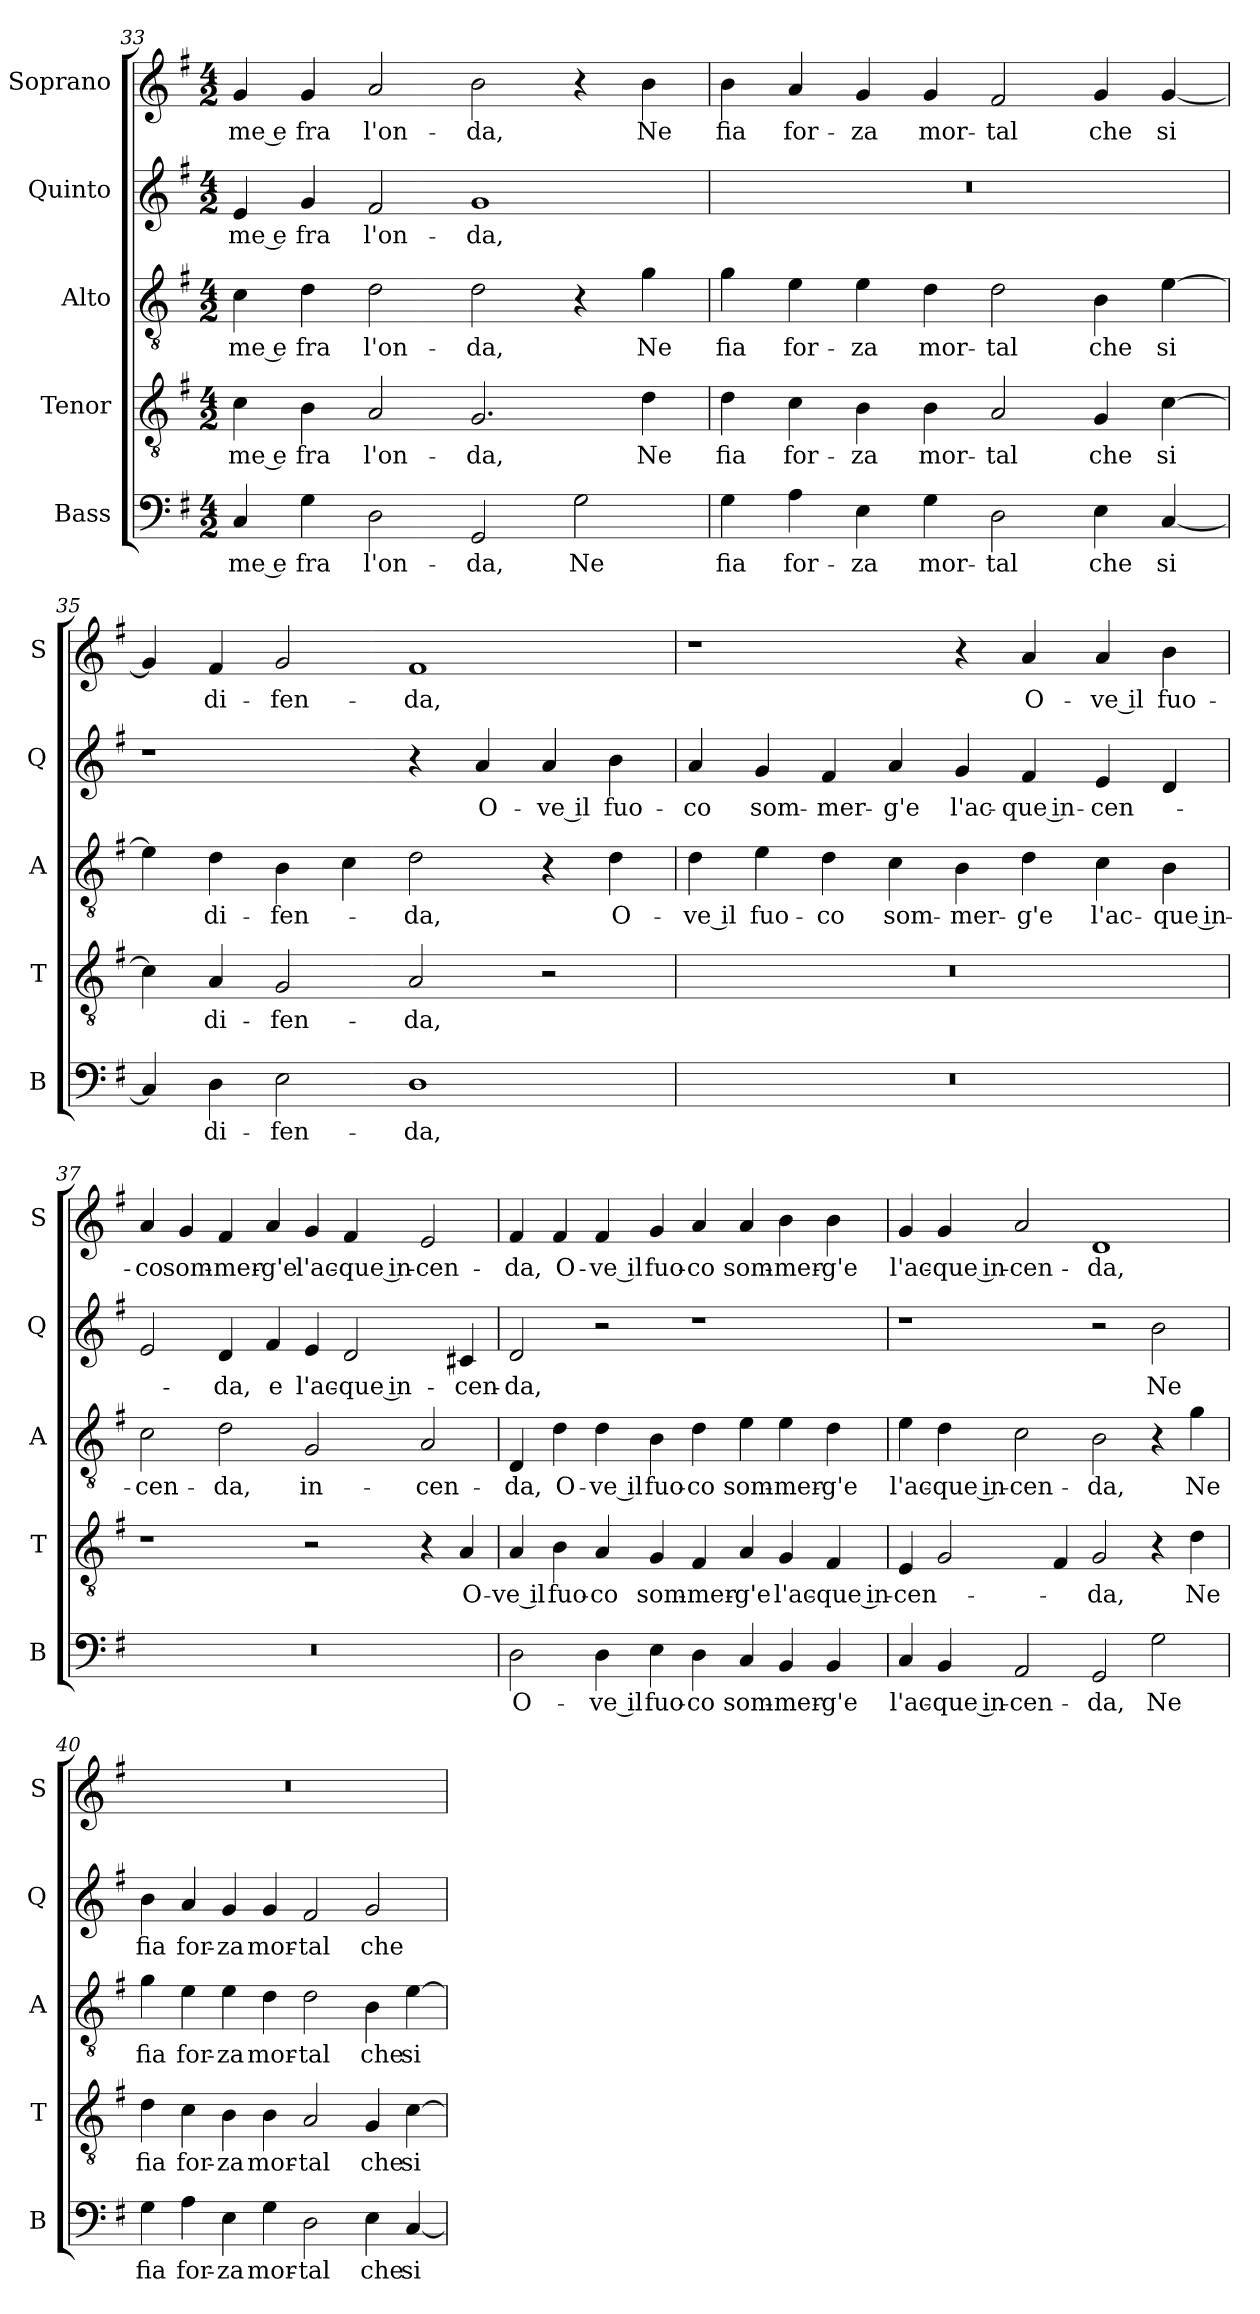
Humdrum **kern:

**kern	**text	**kern	**text	**kern	**text	**kern	**text	**kern	**text
*part5	*part5	*part4	*part4	*part3	*part3	*part2	*part2	*part1	*part1
*staff5	*staff5	*staff4	*staff4	*staff3	*staff3	*staff2	*staff2	*staff1	*staff1
*I"Bass	*	*I"Tenor	*	*I"Alto	*	*I"Quinto	*	*I"Soprano	*
*I'B	*	*I'T	*	*I'A	*	*I'Q	*	*I'S	*
*clefF4	*	*clefGv2	*	*clefGv2	*	*clefG2	*	*clefG2	*
*k[f#]	*	*k[f#]	*	*k[f#]	*	*k[f#]	*	*k[f#]	*
*G:	*	*G:	*	*G:	*	*G:	*	*G:	*
*M4/2	*	*M4/2	*	*M4/2	*	*M4/2	*	*M4/2	*
=33	=33	=33	=33	=33	=33	=33	=33	=33	=33
!	!LO:LY:b	!	!LO:LY:b	!	!LO:LY:b	!	!LO:LY:b	!	!LO:LY:b
4C/	-me e	4c\	-me e	4c\	-me e	4e/	-me e	4g/	-me e
!	!LO:LY:b	!	!LO:LY:b	!	!LO:LY:b	!	!LO:LY:b	!	!LO:LY:b
4G\	fra	4B\	fra	4d\	fra	4g/	fra	4g/	fra
!	!LO:LY:b	!	!LO:LY:b	!	!LO:LY:b	!	!LO:LY:b	!	!LO:LY:b
2D\	l'on-	2A/	l'on-	2d\	l'on-	2f#/	l'on-	2a/	l'on-
!	!LO:LY:b	!	!LO:LY:b	!	!LO:LY:b	!	!LO:LY:b	!	!LO:LY:b
2GG/	-da,	2.G/	-da,	2d\	-da,	1g	-da,	2b\	-da,
!	!LO:LY:b	!	!	!	!	!	!	!	!
2G\	Ne	.	.	4r	.	.	.	4r	.
!	!	!	!LO:LY:b	!	!LO:LY:b	!	!	!	!LO:LY:b
.	.	4d\	Ne	4g\	Ne	.	.	4b\	Ne
!!LO:PB:g=z
=34	=34	=34	=34	=34	=34	=34	=34	=34	=34
!	!LO:LY:b	!	!LO:LY:b	!	!LO:LY:b	!	!	!	!LO:LY:b
4G\	fia	4d\	fia	4g\	fia	0r	.	4b\	fia
!	!LO:LY:b	!	!LO:LY:b	!	!LO:LY:b	!	!	!	!LO:LY:b
4A\	for-	4c\	for-	4e\	for-	.	.	4a/	for-
!	!LO:LY:b	!	!LO:LY:b	!	!LO:LY:b	!	!	!	!LO:LY:b
4E\	-za	4B\	-za	4e\	-za	.	.	4g/	-za
!	!LO:LY:b	!	!LO:LY:b	!	!LO:LY:b	!	!	!	!LO:LY:b
4G\	mor-	4B\	mor-	4d\	mor-	.	.	4g/	mor-
!	!LO:LY:b	!	!LO:LY:b	!	!LO:LY:b	!	!	!	!LO:LY:b
2D\	-tal	2A/	-tal	2d\	-tal	.	.	2f#/	-tal
!	!LO:LY:b	!	!LO:LY:b	!	!LO:LY:b	!	!	!	!LO:LY:b
4E\	che	4G/	che	4B\	che	.	.	4g/	che
!	!LO:LY:b	!	!LO:LY:b	!	!LO:LY:b	!	!	!	!LO:LY:b
[4C/	si	[4c\	si	[4e\	si	.	.	[4g/	si
=35	=35	=35	=35	=35	=35	=35	=35	=35	=35
4C/]	.	4c\]	.	4e\]	.	1r	.	4g/]	.
!	!LO:LY:b	!	!LO:LY:b	!	!LO:LY:b	!	!	!	!LO:LY:b
4D\	di-	4A/	di-	4d\	di-	.	.	4f#/	di-
!	!LO:LY:b	!	!LO:LY:b	!	!LO:LY:b	!	!	!	!LO:LY:b
2E\	-fen-	2G/	-fen-	4B\	-fen-	.	.	2g/	-fen-
.	.	.	.	4c\	.	.	.	.	.
!	!LO:LY:b	!	!LO:LY:b	!	!LO:LY:b	!	!	!	!LO:LY:b
1D	-da,	2A/	-da,	2d\	-da,	4r	.	1f#	-da,
!	!	!	!	!	!	!	!LO:LY:b	!	!
.	.	.	.	.	.	4a/	O-	.	.
!	!	!	!	!	!	!	!LO:LY:b	!	!
.	.	2r	.	4r	.	4a/	-ve il	.	.
!	!	!	!	!	!LO:LY:b	!	!LO:LY:b	!	!
.	.	.	.	4d\	O-	4b\	fuo-	.	.
!!LO:LB:g=z
=36	=36	=36	=36	=36	=36	=36	=36	=36	=36
!	!	!	!	!	!LO:LY:b	!	!LO:LY:b	!	!
0r	.	0r	.	4d\	-ve il	4a/	-co	1r	.
!	!	!	!	!	!LO:LY:b	!	!LO:LY:b	!	!
.	.	.	.	4e\	fuo-	4g/	som-	.	.
!	!	!	!	!	!LO:LY:b	!	!LO:LY:b	!	!
.	.	.	.	4d\	-co	4f#/	-mer-	.	.
!	!	!	!	!	!LO:LY:b	!	!LO:LY:b	!	!
.	.	.	.	4c\	som-	4a/	-g'e	.	.
!	!	!	!	!	!LO:LY:b	!	!LO:LY:b	!	!
.	.	.	.	4B\	-mer-	4g/	l'ac-	4r	.
!	!	!	!	!	!LO:LY:b	!	!LO:LY:b	!	!LO:LY:b
.	.	.	.	4d\	-g'e	4f#/	-que in-	4a/	O-
!	!	!	!	!	!LO:LY:b	!	!LO:LY:b	!	!LO:LY:b
.	.	.	.	4c\	l'ac-	4e/	-cen-	4a/	-ve il
!	!	!	!	!	!LO:LY:b	!	!	!	!LO:LY:b
.	.	.	.	4B\	-que in-	4d/	.	4b\	fuo-
=37	=37	=37	=37	=37	=37	=37	=37	=37	=37
!	!	!	!	!	!LO:LY:b	!	!	!	!LO:LY:b
0r	.	1r	.	2c\	-cen-	2e/	.	4a/	-co
!	!	!	!	!	!	!	!	!	!LO:LY:b
.	.	.	.	.	.	.	.	4g/	som-
!	!	!	!	!	!LO:LY:b	!	!LO:LY:b	!	!LO:LY:b
.	.	.	.	2d\	-da,	4d/	-da,	4f#/	-mer-
!	!	!	!	!	!	!	!LO:LY:b	!	!LO:LY:b
.	.	.	.	.	.	4f#/	e	4a/	-g'e
!	!	!	!	!	!LO:LY:b	!	!LO:LY:b	!	!LO:LY:b
.	.	2r	.	2G/	in-	4e/	l'ac-	4g/	l'ac-
!	!	!	!	!	!	!	!LO:LY:b	!	!LO:LY:b
.	.	.	.	.	.	2d/	-que in-	4f#/	-que in-
!	!	!	!	!	!LO:LY:b	!	!	!	!LO:LY:b
.	.	4r	.	2A/	-cen-	.	.	2e/	-cen-
!	!	!	!LO:LY:b	!	!	!	!LO:LY:b	!	!
.	.	4A/	O-	.	.	4c#X/	-cen-	.	.
!!LO:PB:g=z
=38	=38	=38	=38	=38	=38	=38	=38	=38	=38
!	!LO:LY:b	!	!LO:LY:b	!	!LO:LY:b	!	!LO:LY:b	!	!LO:LY:b
2D\	O-	4A/	-ve il	4D/	-da,	2d/	-da,	4f#/	-da,
!	!	!	!LO:LY:b	!	!LO:LY:b	!	!	!	!LO:LY:b
.	.	4B\	fuo-	4d\	O-	.	.	4f#/	O-
!	!LO:LY:b	!	!LO:LY:b	!	!LO:LY:b	!	!	!	!LO:LY:b
4D\	-ve il	4A/	-co	4d\	-ve il	2r	.	4f#/	-ve il
!	!LO:LY:b	!	!LO:LY:b	!	!LO:LY:b	!	!	!	!LO:LY:b
4E\	fuo-	4G/	som-	4B\	fuo-	.	.	4g/	fuo-
!	!LO:LY:b	!	!LO:LY:b	!	!LO:LY:b	!	!	!	!LO:LY:b
4D\	-co	4F#/	-mer-	4d\	-co	1r	.	4a/	-co
!	!LO:LY:b	!	!LO:LY:b	!	!LO:LY:b	!	!	!	!LO:LY:b
4C/	som-	4A/	-g'e	4e\	som-	.	.	4a/	som-
!	!LO:LY:b	!	!LO:LY:b	!	!LO:LY:b	!	!	!	!LO:LY:b
4BB/	-mer-	4G/	l'ac-	4e\	-mer-	.	.	4b\	-mer-
!	!LO:LY:b	!	!LO:LY:b	!	!LO:LY:b	!	!	!	!LO:LY:b
4BB/	-g'e	4F#/	-que in-	4d\	-g'e	.	.	4b\	-g'e
=39	=39	=39	=39	=39	=39	=39	=39	=39	=39
!	!LO:LY:b	!	!LO:LY:b	!	!LO:LY:b	!	!	!	!LO:LY:b
4C/	l'ac-	4E/	-cen-	4e\	l'ac-	1r	.	4g/	l'ac-
!	!LO:LY:b	!	!	!	!LO:LY:b	!	!	!	!LO:LY:b
4BB/	-que in-	2G/	.	4d\	-que in-	.	.	4g/	-que in-
!	!LO:LY:b	!	!	!	!LO:LY:b	!	!	!	!LO:LY:b
2AA/	-cen-	.	.	2c\	-cen-	.	.	2a/	-cen-
.	.	4F#/	.	.	.	.	.	.	.
!	!LO:LY:b	!	!LO:LY:b	!	!LO:LY:b	!	!	!	!LO:LY:b
2GG/	-da,	2G/	-da,	2B\	-da,	2r	.	1d	-da,
!	!LO:LY:b	!	!	!	!	!	!LO:LY:b	!	!
2G\	Ne	4r	.	4r	.	2b\	Ne	.	.
!	!	!	!LO:LY:b	!	!LO:LY:b	!	!	!	!
.	.	4d\	Ne	4g\	Ne	.	.	.	.
!!LO:LB:g=z
=40	=40	=40	=40	=40	=40	=40	=40	=40	=40
!	!LO:LY:b	!	!LO:LY:b	!	!LO:LY:b	!	!LO:LY:b	!	!
4G\	fia	4d\	fia	4g\	fia	4b\	fia	0r	.
!	!LO:LY:b	!	!LO:LY:b	!	!LO:LY:b	!	!LO:LY:b	!	!
4A\	for-	4c\	for-	4e\	for-	4a/	for-	.	.
!	!LO:LY:b	!	!LO:LY:b	!	!LO:LY:b	!	!LO:LY:b	!	!
4E\	-za	4B\	-za	4e\	-za	4g/	-za	.	.
!	!LO:LY:b	!	!LO:LY:b	!	!LO:LY:b	!	!LO:LY:b	!	!
4G\	mor-	4B\	mor-	4d\	mor-	4g/	mor-	.	.
!	!LO:LY:b	!	!LO:LY:b	!	!LO:LY:b	!	!LO:LY:b	!	!
2D\	-tal	2A/	-tal	2d\	-tal	2f#/	-tal	.	.
!	!LO:LY:b	!	!LO:LY:b	!	!LO:LY:b	!	!LO:LY:b	!	!
4E\	che	4G/	che	4B\	che	2g/	che	.	.
!	!LO:LY:b	!	!LO:LY:b	!	!LO:LY:b	!	!	!	!
[4C/	si	[4c\	si	[4e\	si	.	.	.	.
=	=	=	=	=	=	=	=	=	=
*-	*-	*-	*-	*-	*-	*-	*-	*-	*-
